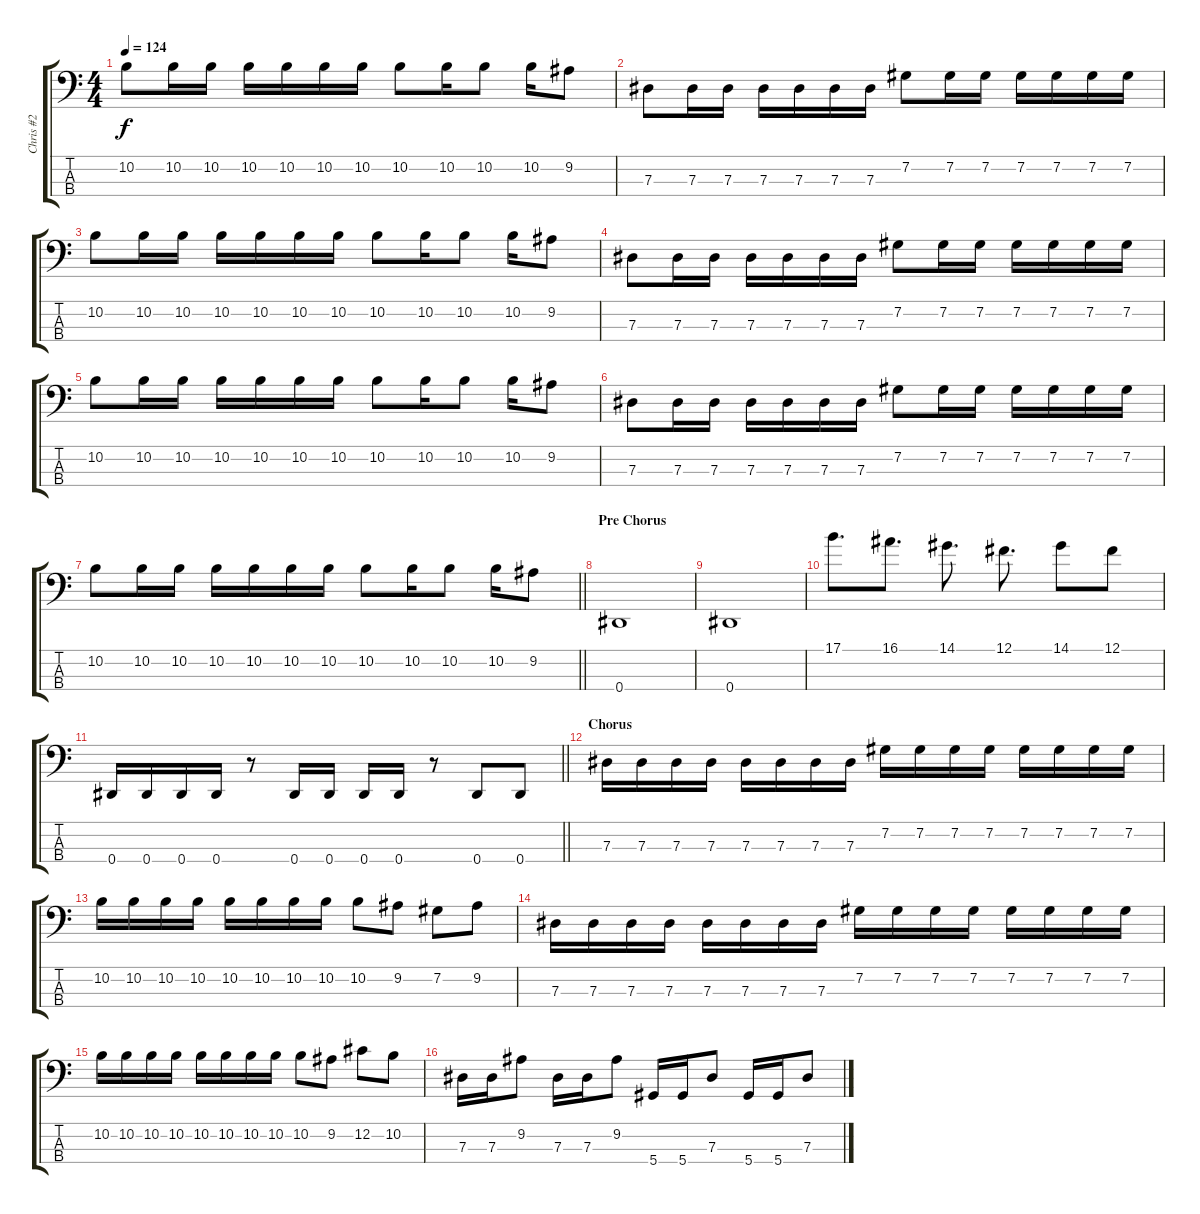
\track ("Chris #2" "Chris #2") {instrument electricbasspick}
\staff {score tabs}
\tuning (Gb2 Db2 Ab1 Eb1) {hide}
\ts (4 4)
\tempo 124
\clef f4
\ks c
10.2.8{dy f} 10.2.16 10.2.16 10.2.16 10.2.16 10.2.16 10.2.16 10.2.8 10.2.16 10.2.8 10.2.16 9.2.8 |
7.3.8 7.3.16 7.3.16 7.3.16 7.3.16 7.3.16 7.3.16 7.2.8 7.2.16 7.2.16 7.2.16 7.2.16 7.2.16 7.2.16 |
10.2.8 10.2.16 10.2.16 10.2.16 10.2.16 10.2.16 10.2.16 10.2.8 10.2.16 10.2.8 10.2.16 9.2.8 |
7.3.8 7.3.16 7.3.16 7.3.16 7.3.16 7.3.16 7.3.16 7.2.8 7.2.16 7.2.16 7.2.16 7.2.16 7.2.16 7.2.16 |
10.2.8 10.2.16 10.2.16 10.2.16 10.2.16 10.2.16 10.2.16 10.2.8 10.2.16 10.2.8 10.2.16 9.2.8 |
7.3.8 7.3.16 7.3.16 7.3.16 7.3.16 7.3.16 7.3.16 7.2.8 7.2.16 7.2.16 7.2.16 7.2.16 7.2.16 7.2.16 |
\barLineRight lightlight
10.2.8 10.2.16 10.2.16 10.2.16 10.2.16 10.2.16 10.2.16 10.2.8 10.2.16 10.2.8 10.2.16 9.2.8 |
\section ("" "Pre Chorus")
0.4.1 |
0.4.1 |
17.1.8{d} 16.1.8{d} 14.1.8{d} 12.1.8{d} 14.1.8 12.1.8 |
\barLineRight lightlight
0.4.16 0.4.16 0.4.16 0.4.16 r.8 0.4.16 0.4.16 0.4.16 0.4.16 r.8 0.4.8 0.4.8 |
\section ("" "Chorus")
7.3.16 7.3.16 7.3.16 7.3.16 7.3.16 7.3.16 7.3.16 7.3.16 7.2.16 7.2.16 7.2.16 7.2.16 7.2.16 7.2.16 7.2.16 7.2.16 |
10.2.16 10.2.16 10.2.16 10.2.16 10.2.16 10.2.16 10.2.16 10.2.16 10.2.8 9.2.8 7.2.8 9.2.8 |
7.3.16 7.3.16 7.3.16 7.3.16 7.3.16 7.3.16 7.3.16 7.3.16 7.2.16 7.2.16 7.2.16 7.2.16 7.2.16 7.2.16 7.2.16 7.2.16 |
10.2.16 10.2.16 10.2.16 10.2.16 10.2.16 10.2.16 10.2.16 10.2.16 10.2.8 9.2.8 12.2.8 10.2.8 |
7.3.16 7.3.16 9.2.8 7.3.16 7.3.16 9.2.8 5.4.16 5.4.16 7.3.8 5.4.16 5.4.16 7.3.8
